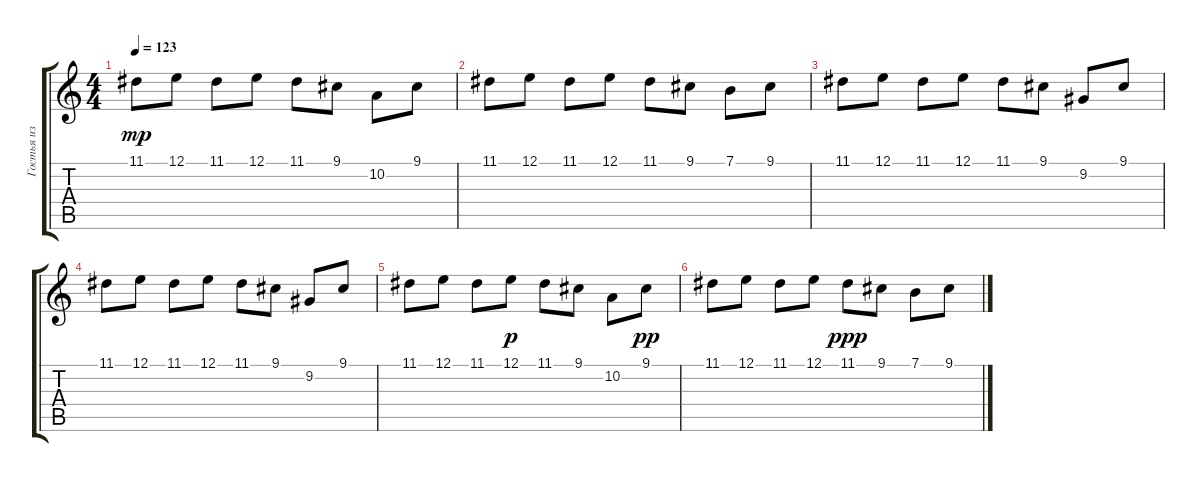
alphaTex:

\track ("Гостья из будущего" "Гостья из ") {instrument ocarina}
\staff {score tabs}
\tuning (E4 B3 G3 D3 A2 E2) {hide}
\ts (4 4)
\tempo 123
\clef g2
\ks c
11.1.8{dy mp} 12.1.8 11.1.8 12.1.8 11.1.8 9.1.8 10.2.8 9.1.8 |
11.1.8 12.1.8 11.1.8 12.1.8 11.1.8 9.1.8 7.1.8 9.1.8 |
11.1.8 12.1.8 11.1.8 12.1.8 11.1.8 9.1.8 9.2.8 9.1.8 |
11.1.8 12.1.8 11.1.8 12.1.8 11.1.8 9.1.8 9.2.8 9.1.8 |
11.1.8 12.1.8 11.1.8 12.1.8{dy p} 11.1.8 9.1.8 10.2.8 9.1.8{dy pp} |
11.1.8 12.1.8 11.1.8 12.1.8 11.1.8{dy ppp} 9.1.8 7.1.8 9.1.8
